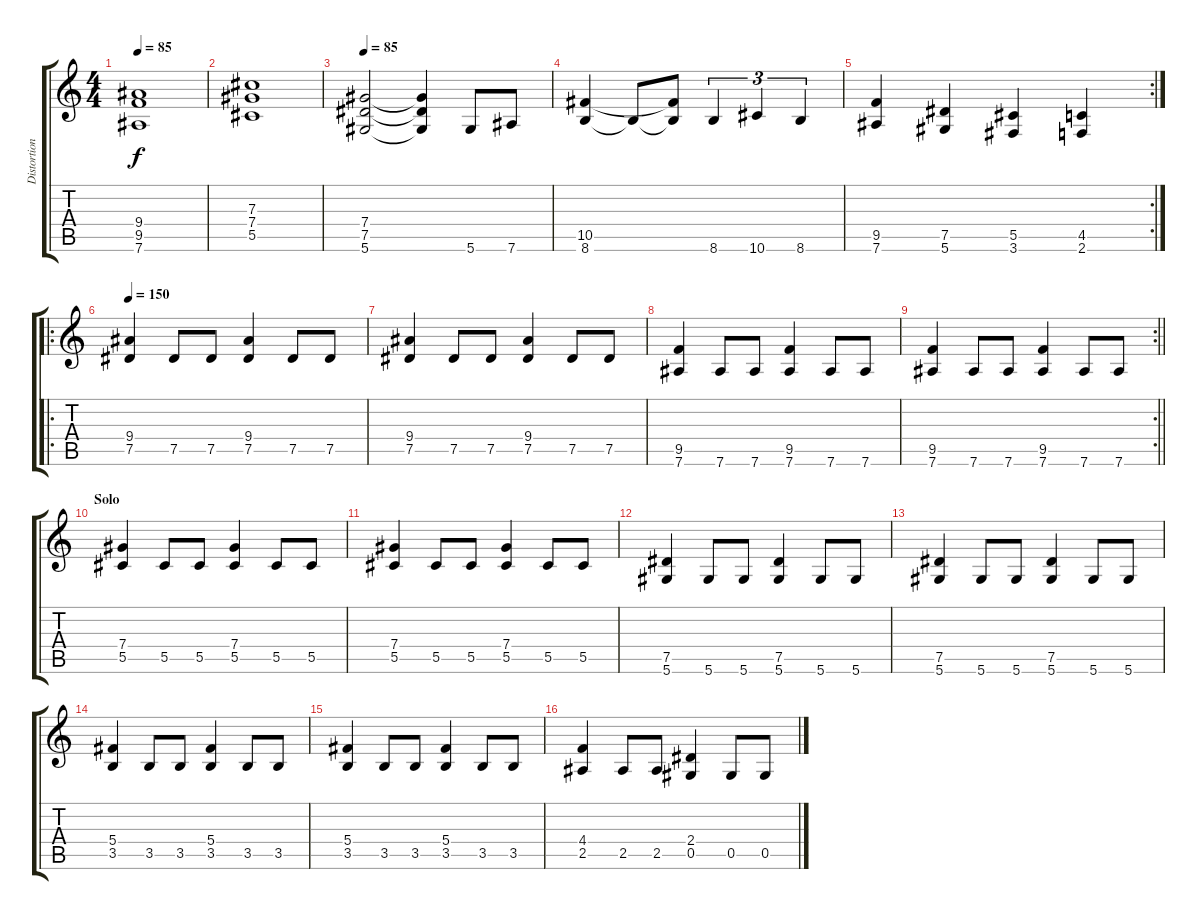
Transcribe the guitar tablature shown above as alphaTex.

\track ("Distortion G" "Distortion") {instrument overdrivenguitar}
\staff {score tabs}
\tuning (Eb4 Bb3 Gb3 Db3 Ab2 Eb2) {hide}
\ts (4 4)
\tempo 85
\clef g2
\ks c
(9.4 9.5 7.6).1{dy f} |
(7.3 7.4 5.5).1 |
\tempo 85
(7.4 7.5 5.6).2 (7.4{t} 7.5{t} 5.6{t}).4 5.6.8 7.6.8 |
(10.5 8.6).4 8.6{t}.8 (10.5{t} 8.6{t}).8 8.6.4{tu (3 2)} 10.6.4{tu (3 2)} 8.6.4{tu (3 2)} |
\rc 2
(9.5 7.6).4 (7.5 5.6).4 (5.5 3.6).4 (4.5 2.6).4 |
\ro
\tempo 150
(9.4 7.5).4 7.5.8 7.5.8 (9.4 7.5).4 7.5.8 7.5.8 |
(9.4 7.5).4 7.5.8 7.5.8 (9.4 7.5).4 7.5.8 7.5.8 |
(9.5 7.6).4 7.6.8 7.6.8 (9.5 7.6).4 7.6.8 7.6.8 |
\rc 2
\barLineRight lightlight
(9.5 7.6).4 7.6.8 7.6.8 (9.5 7.6).4 7.6.8 7.6.8 |
\section ("" "Solo")
(7.4 5.5).4 5.5.8 5.5.8 (7.4 5.5).4 5.5.8 5.5.8 |
(7.4 5.5).4 5.5.8 5.5.8 (7.4 5.5).4 5.5.8 5.5.8 |
(7.5 5.6).4 5.6.8 5.6.8 (7.5 5.6).4 5.6.8 5.6.8 |
(7.5 5.6).4 5.6.8 5.6.8 (7.5 5.6).4 5.6.8 5.6.8 |
(5.4 3.5).4 3.5.8 3.5.8 (5.4 3.5).4 3.5.8 3.5.8 |
(5.4 3.5).4 3.5.8 3.5.8 (5.4 3.5).4 3.5.8 3.5.8 |
(4.4 2.5).4 2.5.8 2.5.8 (2.4 0.5).4 0.5.8 0.5.8
